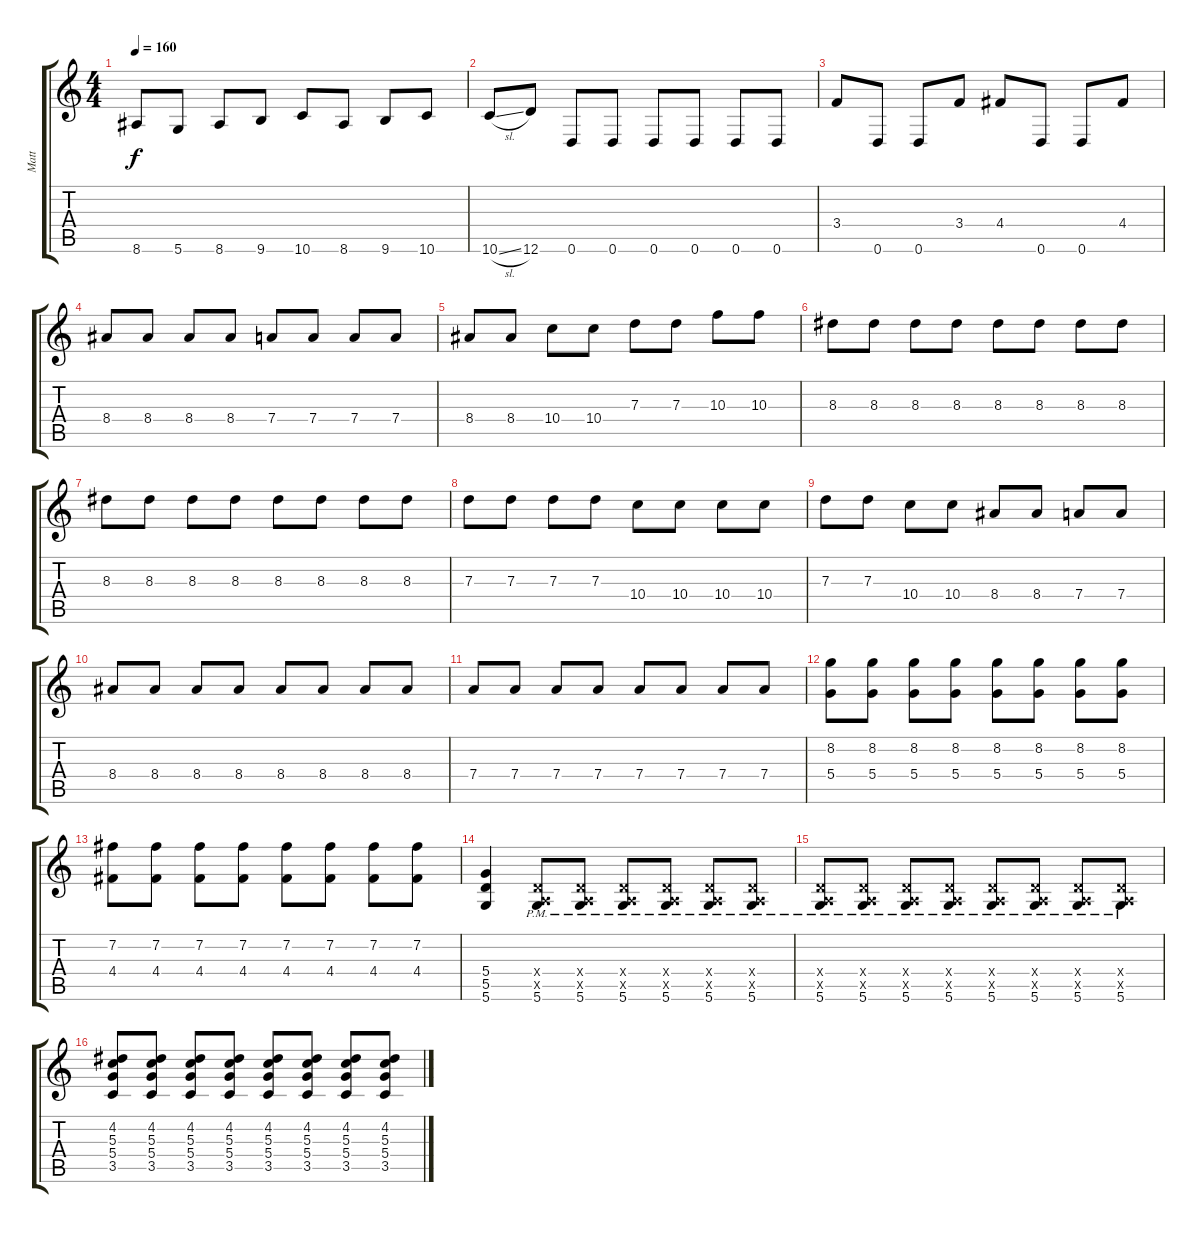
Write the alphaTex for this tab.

\track ("Matt" "Matt") {instrument overdrivenguitar}
\staff {score tabs}
\tuning (E4 B3 G3 D3 A2 D2) {hide}
\ts (4 4)
\tempo 160
\clef g2
\ks c
8.6.8{dy f} 5.6.8 8.6.8 9.6.8 10.6.8 8.6.8 9.6.8 10.6.8 |
10.6{sl}.8 12.6.8 0.6.8 0.6.8 0.6.8 0.6.8 0.6.8 0.6.8 |
3.4.8 0.6.8 0.6.8 3.4.8 4.4.8 0.6.8 0.6.8 4.4.8 |
8.4.8 8.4.8 8.4.8 8.4.8 7.4.8 7.4.8 7.4.8 7.4.8 |
8.4.8 8.4.8 10.4.8 10.4.8 7.3.8 7.3.8 10.3.8 10.3.8 |
8.3.8 8.3.8 8.3.8 8.3.8 8.3.8 8.3.8 8.3.8 8.3.8 |
8.3.8 8.3.8 8.3.8 8.3.8 8.3.8 8.3.8 8.3.8 8.3.8 |
7.3.8 7.3.8 7.3.8 7.3.8 10.4.8 10.4.8 10.4.8 10.4.8 |
7.3.8 7.3.8 10.4.8 10.4.8 8.4.8 8.4.8 7.4.8 7.4.8 |
8.4.8 8.4.8 8.4.8 8.4.8 8.4.8 8.4.8 8.4.8 8.4.8 |
7.4.8 7.4.8 7.4.8 7.4.8 7.4.8 7.4.8 7.4.8 7.4.8 |
(8.2 5.4).8 (8.2 5.4).8 (8.2 5.4).8 (8.2 5.4).8 (8.2 5.4).8 (8.2 5.4).8 (8.2 5.4).8 (8.2 5.4).8 |
(7.2 4.4).8 (7.2 4.4).8 (7.2 4.4).8 (7.2 4.4).8 (7.2 4.4).8 (7.2 4.4).8 (7.2 4.4).8 (7.2 4.4).8 |
(5.4 5.5 5.6).4 (0.4{x} 0.5{x} 5.6{pm}).8 (0.4{x} 0.5{x} 5.6{pm}).8 (0.4{x} 0.5{x} 5.6{pm}).8 (0.4{x} 0.5{x} 5.6{pm}).8 (0.4{x} 0.5{x} 5.6{pm}).8 (0.4{x} 0.5{x} 5.6{pm}).8 |
(0.4{x} 0.5{x} 5.6{pm}).8 (0.4{x} 0.5{x} 5.6{pm}).8 (0.4{x} 0.5{x} 5.6{pm}).8 (0.4{x} 0.5{x} 5.6{pm}).8 (0.4{x} 0.5{x} 5.6{pm}).8 (0.4{x} 0.5{x} 5.6{pm}).8 (0.4{x} 0.5{x} 5.6{pm}).8 (0.4{x} 0.5{x} 5.6{pm}).8 |
(4.2 5.3 5.4 3.5).8 (4.2 5.3 5.4 3.5).8 (4.2 5.3 5.4 3.5).8 (4.2 5.3 5.4 3.5).8 (4.2 5.3 5.4 3.5).8 (4.2 5.3 5.4 3.5).8 (4.2 5.3 5.4 3.5).8 (4.2 5.3 5.4 3.5).8
